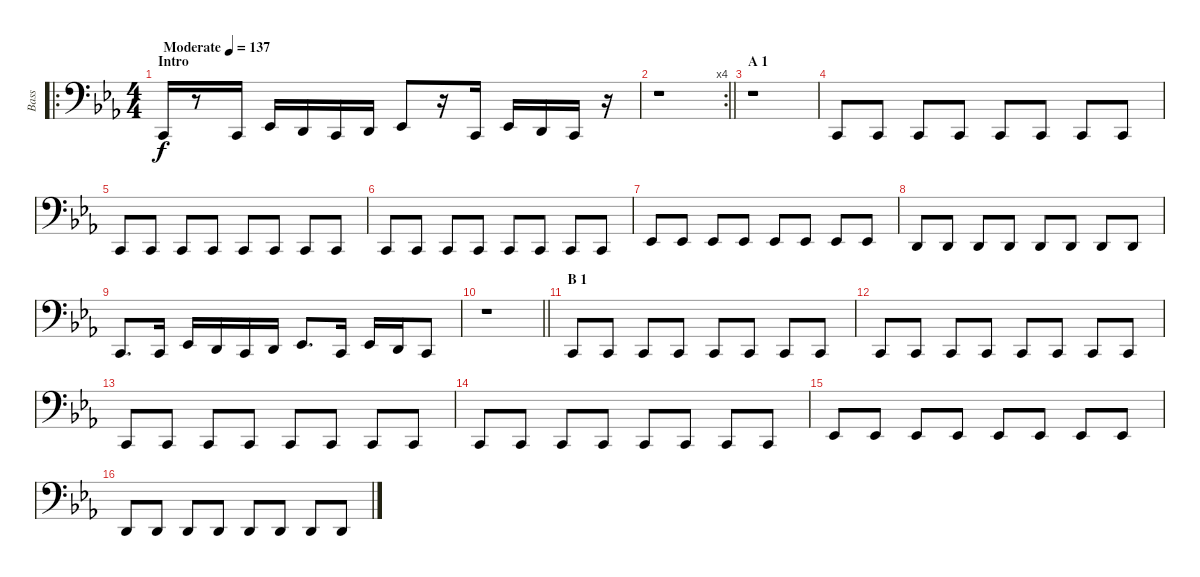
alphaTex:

\track ("Bass" "Bass") {instrument electricbassfinger}
\staff {score}
\tuning (F2 C2 G1 C1) {hide}
\ro
\ts (4 4)
\section ("" "Intro")
\tempo (137 "Moderate")
\clef f4
\ks eb
0.4.16{dy f instrument electricbassfinger} r.8 0.4.16 3.4.16 2.4.16 0.4.16 2.4.16 3.4.8 r.16 0.4.16 3.4.16 2.4.16 0.4.16 r.16 |
\rc 4
\barLineRight lightlight
r.1 |
\section ("" "A 1")
r.1 |
0.4.8 0.4.8 0.4.8 0.4.8 0.4.8 0.4.8 0.4.8 0.4.8 |
0.4.8 0.4.8 0.4.8 0.4.8 0.4.8 0.4.8 0.4.8 0.4.8 |
0.4.8 0.4.8 0.4.8 0.4.8 0.4.8 0.4.8 0.4.8 0.4.8 |
3.4.8 3.4.8 3.4.8 3.4.8 3.4.8 3.4.8 3.4.8 3.4.8 |
2.4.8 2.4.8 2.4.8 2.4.8 2.4.8 2.4.8 2.4.8 2.4.8 |
0.4.8{d} 0.4.16 3.4.16 2.4.16 0.4.16 2.4.16 3.4.8{d} 0.4.16 3.4.16 2.4.16 0.4.8 |
\barLineRight lightlight
r.1 |
\section ("" "B 1")
0.4.8 0.4.8 0.4.8 0.4.8 0.4.8 0.4.8 0.4.8 0.4.8 |
0.4.8 0.4.8 0.4.8 0.4.8 0.4.8 0.4.8 0.4.8 0.4.8 |
0.4.8 0.4.8 0.4.8 0.4.8 0.4.8 0.4.8 0.4.8 0.4.8 |
0.4.8 0.4.8 0.4.8 0.4.8 0.4.8 0.4.8 0.4.8 0.4.8 |
3.4.8 3.4.8 3.4.8 3.4.8 3.4.8 3.4.8 3.4.8 3.4.8 |
2.4.8 2.4.8 2.4.8 2.4.8 2.4.8 2.4.8 2.4.8 2.4.8
